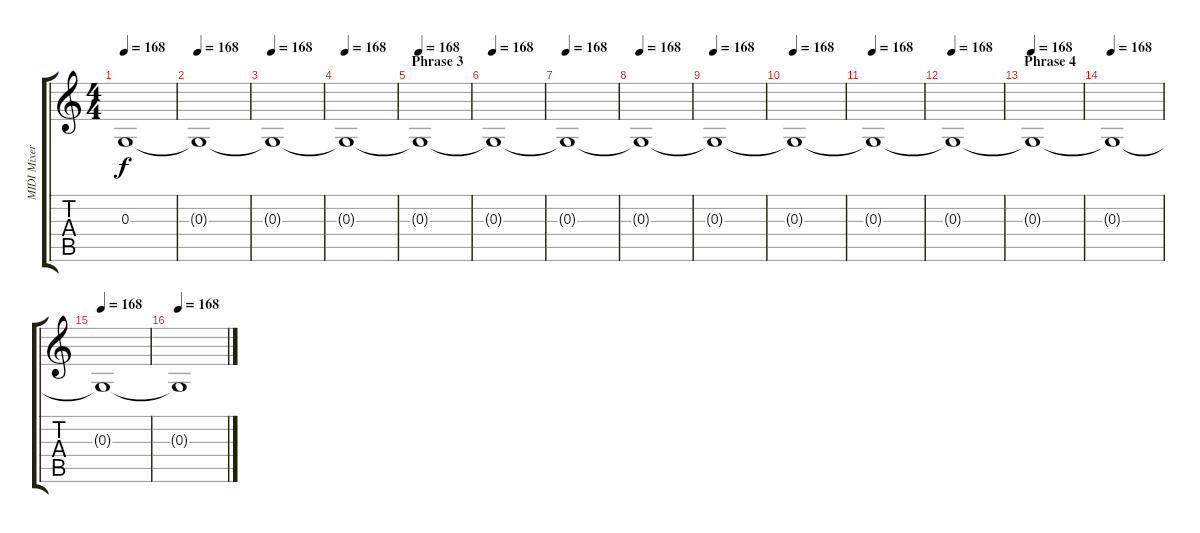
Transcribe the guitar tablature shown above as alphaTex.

\track ("MIDI Mixer" "MIDI Mixer") {instrument applause}
\staff {score tabs}
\tuning (E4 B3 G3 D3 A2 E2) {hide}
\ts (4 4)
\tempo 168
\clef g2
\ks c
0.3{t}.1{dy f} |
\tempo 168
0.3{t}.1 |
\tempo 168
0.3{t}.1 |
\tempo 168
0.3{t}.1 |
\section ("" "Phrase 3")
\tempo 168
0.3{t}.1 |
\tempo 168
0.3{t}.1 |
\tempo 168
0.3{t}.1 |
\tempo 168
0.3{t}.1 |
\tempo 168
0.3{t}.1 |
\tempo 168
0.3{t}.1 |
\tempo 168
0.3{t}.1 |
\tempo 168
0.3{t}.1 |
\section ("" "Phrase 4")
\tempo 168
0.3{t}.1 |
\tempo 168
0.3{t}.1 |
\tempo 168
0.3{t}.1 |
\tempo 168
0.3{t}.1
